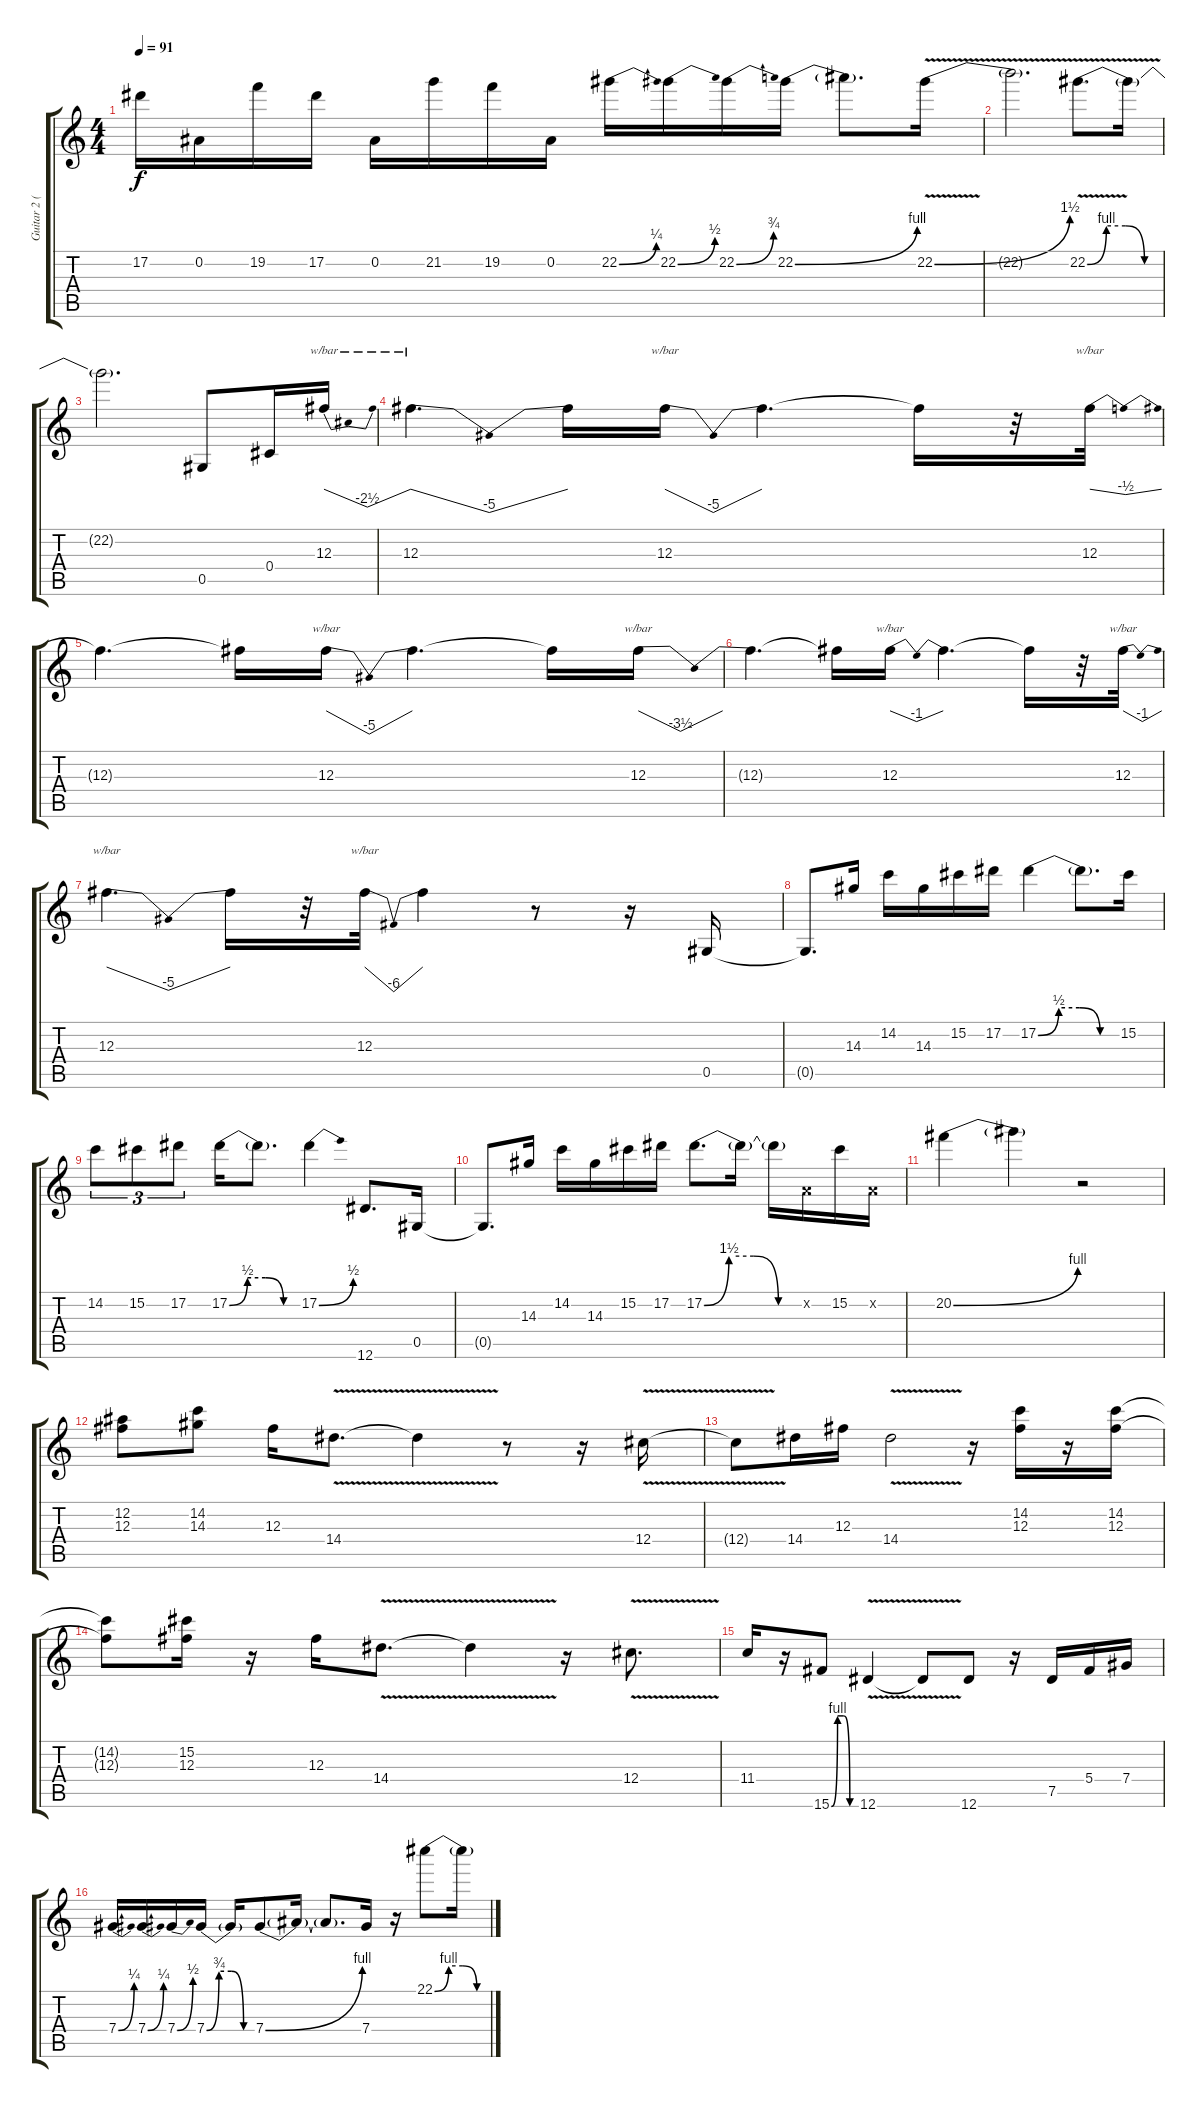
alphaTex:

\track ("Guitar 2 (Solo)" "Guitar 2 (") {instrument distortionguitar}
\staff {score tabs}
\tuning (Eb4 Bb3 Gb3 Db3 Ab2 Eb2) {hide}
\ts (4 4)
\tempo 91
\clef g2
\ks c
17.2.16{dy f} 0.2.16 19.2.16 17.2.16 0.2.16 21.2.16 19.2.16 0.2.16 22.2{be (bend 0 0 60 1)}.16 22.2{be (bend 0 0 60 2)}.16 22.2{be (bend 0 0 60 3)}.16 22.2{be (bend 0 0 60 4)}.16 22.2{t}.8{d} 22.2{be (bend 0 0 60 6) v}.16 |
22.2{t}.2{d} 22.2{be (custom 0 0 15 4 30 4 45 0 60 0) v}.8{d} 22.2{t}.16 |
22.2{t}.2{d} 0.5.8 0.4.16 12.3.16{tbe (dip default 0 0 30 -10 60 0)} |
12.3.4{d tbe (dip default 0 0 30 -20 60 0)} 12.3{t}.16 12.3.16{tbe (dip default 0 0 30 -20 60 0)} 12.3{t}.4{d} 12.3{t}.16 r.32 12.3.32{tbe (dip default 0 0 30 -2 60 0)} |
12.3{t}.4{d} 12.3{t}.16 12.3.16{tbe (dip default 0 0 30 -20 60 0)} 12.3{t}.4{d} 12.3{t}.16 12.3.16{tbe (dip default 0 0 30 -14 60 0)} |
12.3{t}.4{d} 12.3{t}.16 12.3.16{tbe (dip default 0 0 30 -4 60 0)} 12.3{t}.4{d} 12.3{t}.16 r.32 12.3.32{tbe (dip default 0 0 30 -4 60 0)} |
12.3.4{d tbe (dip default 0 0 30 -20 60 0)} 12.3{t}.16 r.32 12.3.32{tbe (dip default 0 0 30 -24 60 0)} 12.3{t}.4 r.8 r.16 0.5.16 |
0.5{t}.8{d} 14.3.16 14.2.16 14.3.16 15.2.16 17.2.16 17.2{be (custom 0 0 15 2 30 2 45 0 60 0)}.4 17.2{t}.8{d} 15.2.16 |
14.2.8{tu (3 2)} 15.2.8{tu (3 2)} 17.2.8{tu (3 2)} 17.2{be (custom 0 0 15 2 30 2 45 0 60 0)}.16 17.2{t}.8{d} 17.2{be (bend 0 0 60 2)}.4 12.6.8{d} 0.5.16 |
0.5{t}.8{d} 14.3.16 14.2.16 14.3.16 15.2.16 17.2.16 17.2{be (custom 0 0 15 6 30 6 45 0 60 0)}.8{d} 17.2{t}.16 17.2{t}.16 -1.2{x}.16 15.2.16 -1.2{x}.16 |
20.2{be (bend 0 0 60 4)}.4 20.2{t}.4 r.2 |
(12.2 12.3).8 (14.2 14.3).8 12.3.16 14.4{v}.8{d} 14.4{t}.4 r.8 r.16 12.4{v}.16 |
12.4{t}.8 14.4.16 12.3.16 14.4{v}.2 r.16 (14.2 12.3).16 r.16 (14.2 12.3).16 |
(14.2{t} 12.3{t}).8 (15.2 12.3).16 r.16 12.3.16 14.4{v}.8{d} 14.4{t}.4 r.16 12.4{v}.8{d} |
11.4.16 r.16 15.6{be (custom 0 0 15 4 30 4 45 0 60 0)}.8 12.6{v}.4 12.6{t}.8 12.6.8 r.16 7.5.16 5.4.16 7.4.16 |
7.4{be (bend 0 0 60 1)}.16 7.4{be (bend 0 0 60 1)}.16 7.4{be (bend 0 0 60 2)}.16 7.4{be (custom 0 0 15 3 30 3 45 0 60 0)}.16 7.4{t}.16 7.4{be (bend 0 0 60 4)}.8 7.4{t}.16 7.4{t}.8{d} 7.4.16 r.16 22.1{be (custom 0 0 15 4 30 4 45 0 60 0)}.8 22.1{t}.16
